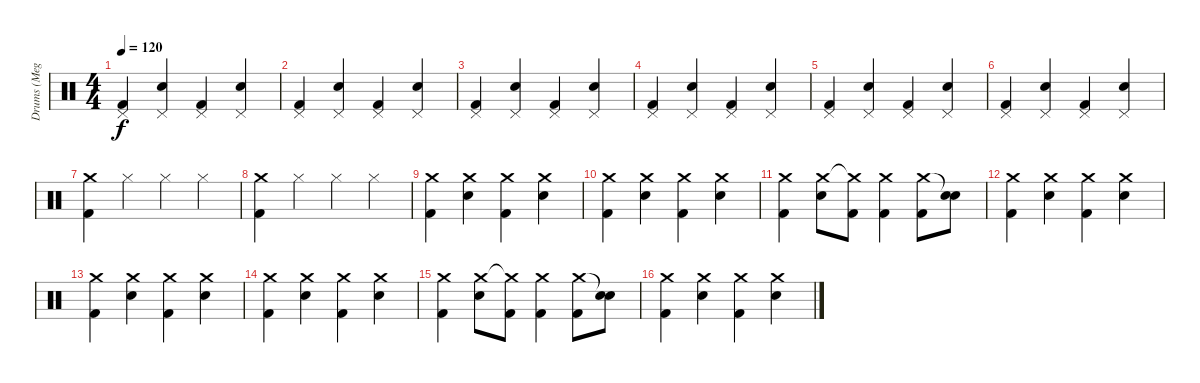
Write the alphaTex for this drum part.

\track ("Drums (Meg White)" "Drums (Meg") {instrument percussion}
\staff {score}
\articulation defaults
\ts (4 4)
\tempo 120
\clef neutral
\ks c
("Pedal Hi-Hat (hit)" "Kick (hit) 2").4{dy f} ("Pedal Hi-Hat (hit)" "Snare (hit) 2").4 ("Pedal Hi-Hat (hit)" "Kick (hit) 2").4 ("Pedal Hi-Hat (hit)" "Snare (hit) 2").4 |
("Pedal Hi-Hat (hit)" "Kick (hit) 2").4 ("Pedal Hi-Hat (hit)" "Snare (hit) 2").4 ("Pedal Hi-Hat (hit)" "Kick (hit) 2").4 ("Pedal Hi-Hat (hit)" "Snare (hit) 2").4 |
("Pedal Hi-Hat (hit)" "Kick (hit) 2").4 ("Pedal Hi-Hat (hit)" "Snare (hit) 2").4 ("Pedal Hi-Hat (hit)" "Kick (hit) 2").4 ("Pedal Hi-Hat (hit)" "Snare (hit) 2").4 |
("Pedal Hi-Hat (hit)" "Kick (hit) 2").4 ("Pedal Hi-Hat (hit)" "Snare (hit) 2").4 ("Pedal Hi-Hat (hit)" "Kick (hit) 2").4 ("Pedal Hi-Hat (hit)" "Snare (hit) 2").4 |
("Pedal Hi-Hat (hit)" "Kick (hit) 2").4 ("Pedal Hi-Hat (hit)" "Snare (hit) 2").4 ("Pedal Hi-Hat (hit)" "Kick (hit) 2").4 ("Pedal Hi-Hat (hit)" "Snare (hit) 2").4 |
("Pedal Hi-Hat (hit)" "Kick (hit) 2").4 ("Pedal Hi-Hat (hit)" "Snare (hit) 2").4 ("Pedal Hi-Hat (hit)" "Kick (hit) 2").4 ("Pedal Hi-Hat (hit)" "Snare (hit) 2").4 |
("Crash medium (hit)" "Kick (hit) 2").4 "Hi-Hat (closed)".4 "Hi-Hat (closed)".4 "Hi-Hat (closed)".4 |
("Crash medium (hit)" "Kick (hit) 2").4 "Hi-Hat (closed)".4 "Hi-Hat (closed)".4 "Hi-Hat (closed)".4 |
("Crash medium (hit)" "Kick (hit) 2").4 ("Crash medium (hit)" "Snare (hit) 2").4 ("Crash medium (hit)" "Kick (hit) 2").4 ("Crash medium (hit)" "Snare (hit) 2").4 |
("Crash medium (hit)" "Kick (hit) 2").4 ("Crash medium (hit)" "Snare (hit) 2").4 ("Crash medium (hit)" "Kick (hit) 2").4 ("Crash medium (hit)" "Snare (hit) 2").4 |
("Crash medium (hit)" "Kick (hit) 2").4 ("Crash medium (hit)" "Snare (hit) 2").8 ("Crash medium (hit)"{t} "Kick (hit) 2").8 ("Crash medium (hit)" "Kick (hit) 2").4 ("Crash medium (hit)" "Kick (hit) 2").8 ("Snare (hit)"{t} "Snare (hit) 2").8 |
("Crash medium (hit)" "Kick (hit) 2").4 ("Crash medium (hit)" "Snare (hit) 2").4 ("Crash medium (hit)" "Kick (hit) 2").4 ("Crash medium (hit)" "Snare (hit) 2").4 |
("Crash medium (hit)" "Kick (hit) 2").4 ("Crash medium (hit)" "Snare (hit) 2").4 ("Crash medium (hit)" "Kick (hit) 2").4 ("Crash medium (hit)" "Snare (hit) 2").4 |
("Crash medium (hit)" "Kick (hit) 2").4 ("Crash medium (hit)" "Snare (hit) 2").4 ("Crash medium (hit)" "Kick (hit) 2").4 ("Crash medium (hit)" "Snare (hit) 2").4 |
("Crash medium (hit)" "Kick (hit) 2").4 ("Crash medium (hit)" "Snare (hit) 2").8 ("Crash medium (hit)"{t} "Kick (hit) 2").8 ("Crash medium (hit)" "Kick (hit) 2").4 ("Crash medium (hit)" "Kick (hit) 2").8 ("Snare (hit)"{t} "Snare (hit) 2").8 |
("Crash medium (hit)" "Kick (hit) 2").4 ("Crash medium (hit)" "Snare (hit) 2").4 ("Crash medium (hit)" "Kick (hit) 2").4 ("Crash medium (hit)" "Snare (hit) 2").4
